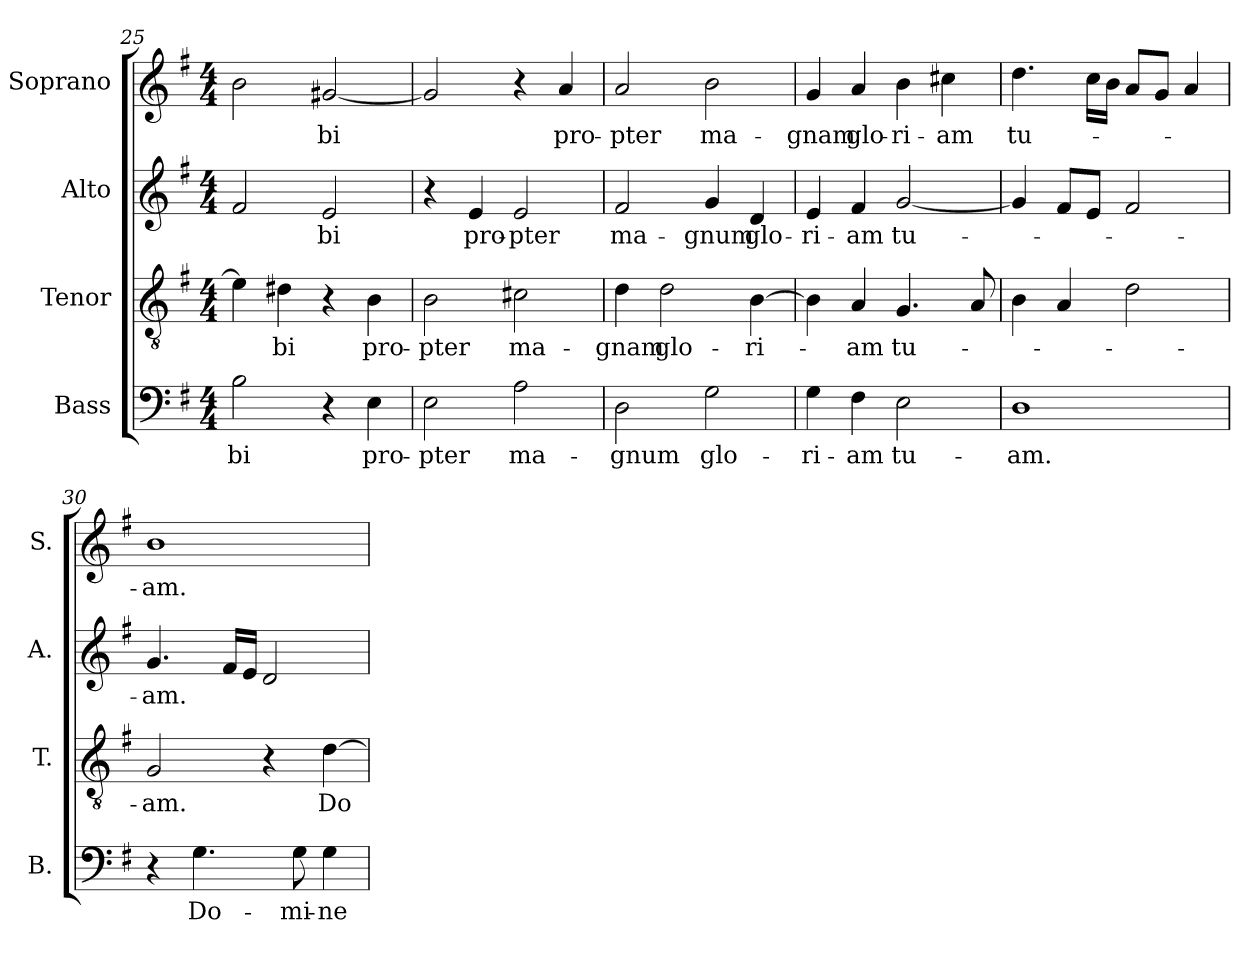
**kern	**text	**kern	**text	**kern	**text	**kern	**text
*part4	*part4	*part3	*part3	*part2	*part2	*part1	*part1
*staff4	*staff4	*staff3	*staff3	*staff2	*staff2	*staff1	*staff1
*I"Bass	*	*I"Tenor	*	*I"Alto	*	*I"Soprano	*
*I'B.	*	*I'T.	*	*I'A.	*	*I'S.	*
*clefF4	*	*clefGv2	*	*clefG2	*	*clefG2	*
*	*	*ITrd7c12	*	*	*	*	*
*k[f#]	*	*k[f#]	*	*k[f#]	*	*k[f#]	*
*G:	*	*G:	*	*G:	*	*G:	*
*M4/4	*	*M4/4	*	*M4/4	*	*M4/4	*
=25	=25	=25	=25	=25	=25	=25	=25
!	!LO:LY:b:color=#000000	!	!	!	!	!	!
2Bi\	-bi	4Ei\]	.	2f#i/	.	2bi\	.
!	!	!	!LO:LY:b:color=#000000	!	!	!	!
.	.	4D#Xi\	-bi	.	.	.	.
!	!	!	!	!	!LO:LY:b:color=#000000	!	!
!	!	!	!	!	!	!	!LO:LY:b:color=#000000
4r	.	4r	.	2ei/	-bi	[2g#Xi/	-bi
!	!LO:LY:b:color=#000000	!	!	!	!	!	!
!	!	!	!LO:LY:b:color=#000000	!	!	!	!
4Ei\	pro-	4BBi\	pro-	.	.	.	.
=26	=26	=26	=26	=26	=26	=26	=26
!	!LO:LY:b:color=#000000	!	!	!	!	!	!
!	!	!	!LO:LY:b:color=#000000	!	!	!	!
2Ei\	-pter	2BBi\	-pter	4r	.	2g#i/]	.
!	!	!	!	!	!LO:LY:b:color=#000000	!	!
.	.	.	.	4ei/	pro-	.	.
!	!LO:LY:b:color=#000000	!	!	!	!	!	!
!	!	!	!LO:LY:b:color=#000000	!	!	!	!
!	!	!	!	!	!LO:LY:b:color=#000000	!	!
2Ai\	ma-	2C#Xi\	ma-	2ei/	-pter	4r	.
!	!	!	!	!	!	!	!LO:LY:b:color=#000000
.	.	.	.	.	.	4ai/	pro-
=27	=27	=27	=27	=27	=27	=27	=27
!	!LO:LY:b:color=#000000	!	!	!	!	!	!
!	!	!	!LO:LY:b:color=#000000	!	!	!	!
!	!	!	!	!	!LO:LY:b:color=#000000	!	!
!	!	!	!	!	!	!	!LO:LY:b:color=#000000
2Di\	-gnum	4Di\	-gnam	2f#i/	ma-	2ai/	-pter
!	!	!	!LO:LY:b:color=#000000	!	!	!	!
.	.	2Di\	glo-	.	.	.	.
!	!LO:LY:b:color=#000000	!	!	!	!	!	!
!	!	!	!	!	!LO:LY:b:color=#000000	!	!
!	!	!	!	!	!	!	!LO:LY:b:color=#000000
2Gi\	glo-	.	.	4gi/	-gnum	2bi\	ma-
!	!	!	!LO:LY:b:color=#000000	!	!	!	!
!	!	!	!	!	!LO:LY:b:color=#000000	!	!
.	.	[4BBi\	-ri-	4di/	glo-	.	.
=28	=28	=28	=28	=28	=28	=28	=28
!	!LO:LY:b:color=#000000	!	!	!	!	!	!
!	!	!	!	!	!LO:LY:b:color=#000000	!	!
!	!	!	!	!	!	!	!LO:LY:b:color=#000000
4Gi\	-ri-	4BBi\]	.	4ei/	-ri-	4gi/	-gnam
!	!LO:LY:b:color=#000000	!	!	!	!	!	!
!	!	!	!LO:LY:b:color=#000000	!	!	!	!
!	!	!	!	!	!LO:LY:b:color=#000000	!	!
!	!	!	!	!	!	!	!LO:LY:b:color=#000000
4F#i\	-am	4AAi/	-am	4f#i/	-am	4ai/	glo-
!	!LO:LY:b:color=#000000	!	!	!	!	!	!
!	!	!	!LO:LY:b:color=#000000	!	!	!	!
!	!	!	!	!	!LO:LY:b:color=#000000	!	!
!	!	!	!	!	!	!	!LO:LY:b:color=#000000
2Ei\	tu-	4.GGi/	tu-	[2gi/	tu-	4bi\	-ri-
!	!	!	!	!	!	!	!LO:LY:b:color=#000000
.	.	.	.	.	.	4cc#Xi\	-am
.	.	8AAi/	.	.	.	.	.
=29	=29	=29	=29	=29	=29	=29	=29
!	!LO:LY:b:color=#000000	!	!	!	!	!	!
!	!	!	!	!	!	!	!LO:LY:b:color=#000000
1Di	-am.	4BBi\	.	4gi/]	.	4.ddi\	tu-
.	.	4AAi/	.	8f#i/L	.	.	.
.	.	.	.	8ei/J	.	16cci\LL	.
.	.	.	.	.	.	16bi\JJ	.
.	.	2Di\	.	2f#i/	.	8ai/L	.
.	.	.	.	.	.	8gi/J	.
.	.	.	.	.	.	4ai/	.
!!LO:LB:g=z
=30	=30	=30	=30	=30	=30	=30	=30
!	!	!	!LO:LY:b:color=#000000	!	!	!	!
!	!	!	!	!	!LO:LY:b:color=#000000	!	!
!	!	!	!	!	!	!	!LO:LY:b:color=#000000
4r	.	2GGi/	-am.	4.gi/	-am.	1bi	-am.
!	!LO:LY:b:color=#000000	!	!	!	!	!	!
4.Gi\	Do-	.	.	.	.	.	.
.	.	.	.	16f#i/LL	.	.	.
.	.	.	.	16ei/JJ	.	.	.
.	.	4r	.	2di/	.	.	.
!	!LO:LY:b:color=#000000	!	!	!	!	!	!
8Gi\	-mi-	.	.	.	.	.	.
!	!LO:LY:b:color=#000000	!	!	!	!	!	!
!	!	!	!LO:LY:b:color=#000000	!	!	!	!
4Gi\	-ne	[4Di\	Do-	.	.	.	.
=	=	=	=	=	=	=	=
*-	*-	*-	*-	*-	*-	*-	*-
